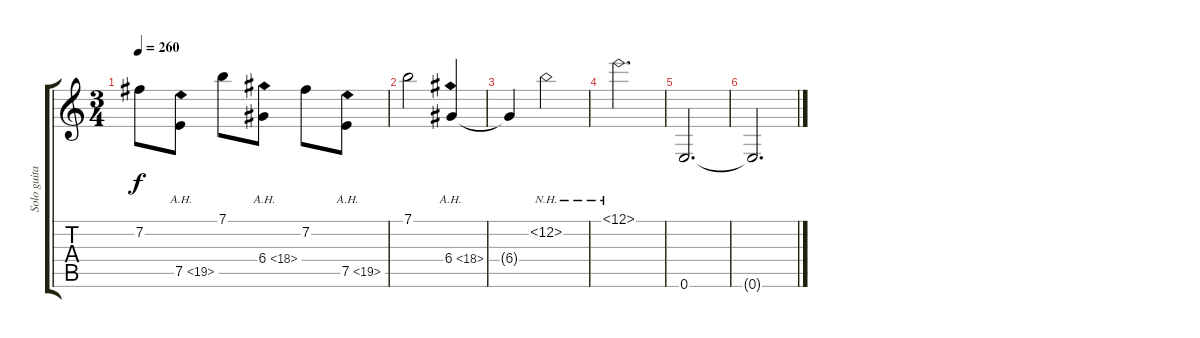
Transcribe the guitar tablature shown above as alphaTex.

\track ("Solo guitar" "Solo guita") {instrument acousticguitarsteel}
\staff {score tabs}
\tuning (E4 B3 G3 D3 A2 E2) {hide}
\ts (3 4)
\tempo 260
\clef g2
\ks c
7.2.8{dy f} 7.5{ah 12}.8 7.1.8 6.4{ah 12}.8 7.2.8 7.5{ah 12}.8 |
7.1.2 6.4{ah 12}.4 |
6.4{t}.4 12.2{nh}.2 |
12.1{nh}.2{d} |
0.6.2{d} |
0.6{t}.2{d}
